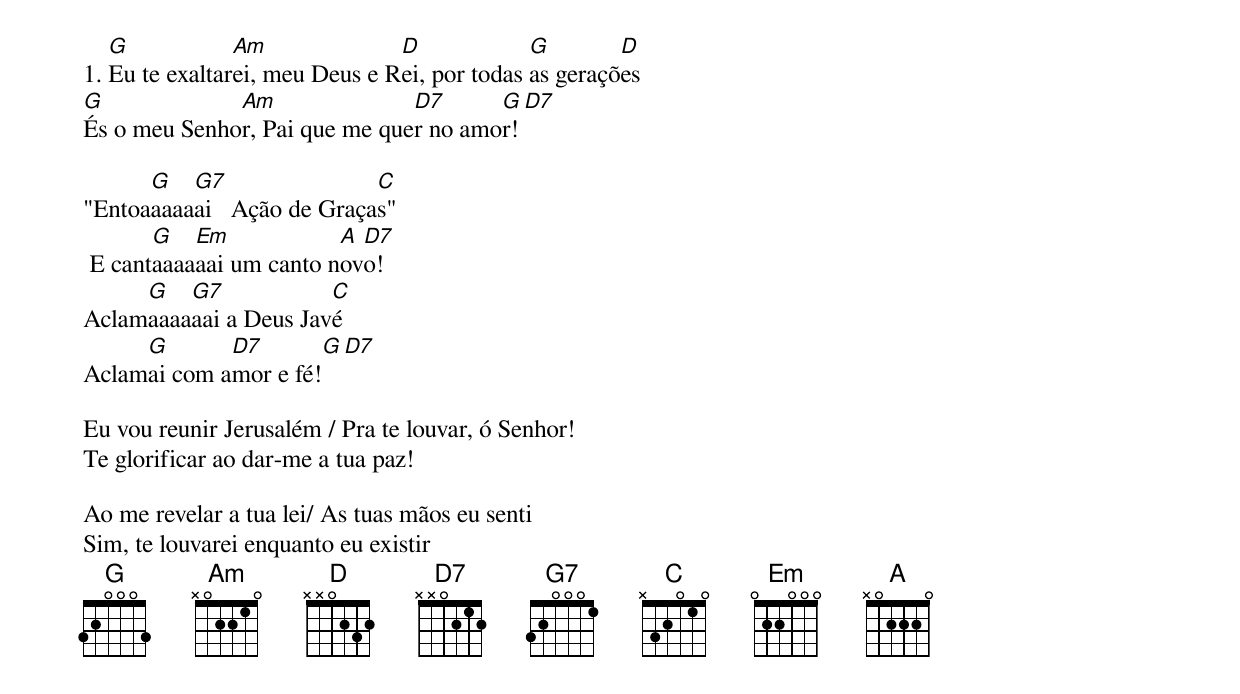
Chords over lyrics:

   G            Am              D             G        D
1. Eu te exaltarei, meu Deus e Rei, por todas as gerações
G             Am               D7      G  D7
És o meu Senhor, Pai que me quer no amor!

      G   G7                C
"Entoaaaaaai   Ação de Graças"
       G   Em            A D7
 E cantaaaaaai um canto novo!
     G   G7            C
Aclamaaaaaai a Deus Javé
     G       D7       G  D7
Aclamai com amor e fé!

Eu vou reunir Jerusalém / Pra te louvar, ó Senhor!
Te glorificar ao dar-me a tua paz!

Ao me revelar a tua lei/ As tuas mãos eu senti
Sim, te louvarei enquanto eu existir
